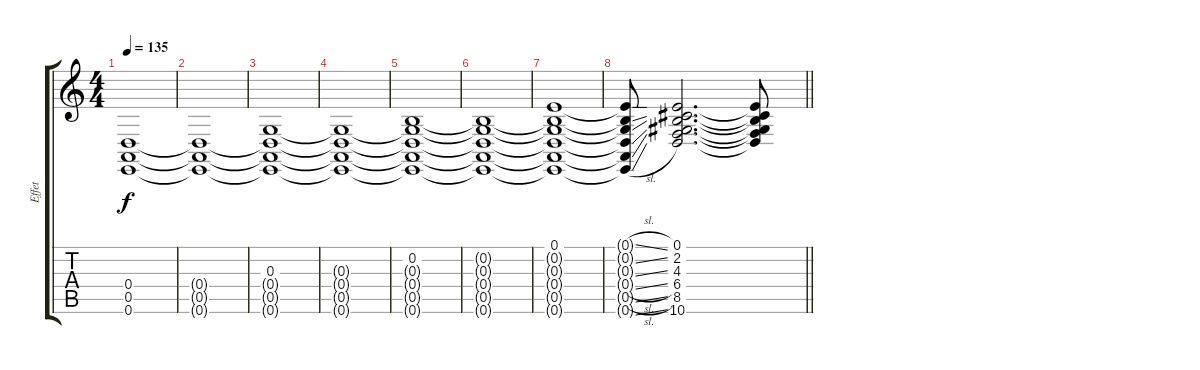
\track ("Effet" "Effet") {instrument helicopter}
\staff {score tabs}
\tuning (E4 B3 G3 D3 A2 E2) {hide}
\ts (4 4)
\tempo 135
\clef g2
\ks c
(0.4 0.5 0.6).1{dy f} |
(0.4{t} 0.5{t} 0.6{t}).1 |
(0.3 0.4{t} 0.5{t} 0.6{t}).1 |
(0.3{t} 0.4{t} 0.5{t} 0.6{t}).1 |
(0.2 0.3{t} 0.4{t} 0.5{t} 0.6{t}).1 |
(0.2{t} 0.3{t} 0.4{t} 0.5{t} 0.6{t}).1 |
(0.1 0.2{t} 0.3{t} 0.4{t} 0.5{t} 0.6{t}).1 |
\barLineRight lightlight
(0.1{sl t} 0.2{sl t} 0.3{sl t} 0.4{sl t} 0.5{sl t} 0.6{sl t}).8 (0.1 2.2 4.3 6.4 8.5 10.6).2{d} (0.1{t} 2.2{t} 4.3{t} 6.4{t} 8.5{t} 10.6{t}).8
